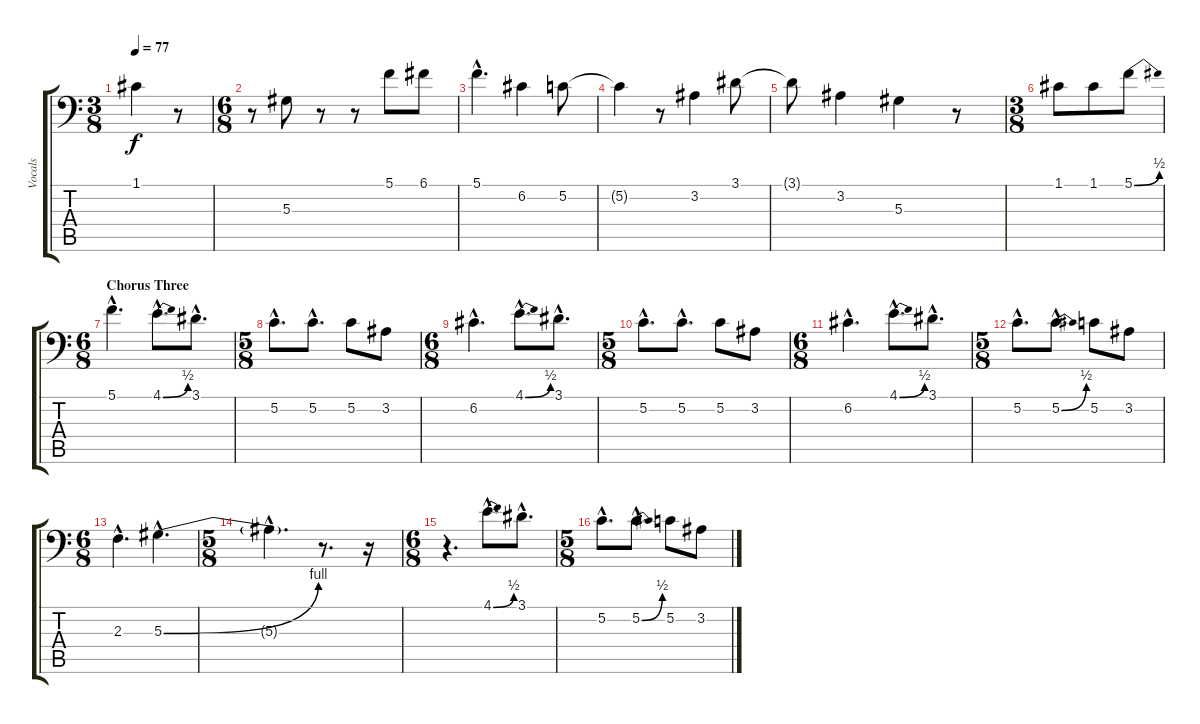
\track ("Vocals" "Vocals") {instrument flute}
\staff {score tabs}
\tuning (C4 G3 Eb3 Bb2 F2 Bb1) {hide}
\ts (3 8)
\tempo 77
\clef f4
\ks c
1.1{t}.4{dy f} r.8 |
\ts (6 8)
r.8 5.3.8 r.8 r.8 5.1.8 6.1.8 |
5.1{hac}.4{d} 6.2.4 5.2.8 |
5.2{t}.4 r.8 3.2.4 3.1.8 |
3.1{t}.8 3.2.4 5.3.4 r.8 |
\ts (3 8)
1.1.8 1.1.8 5.1{be (bend 0 0 60 2)}.8 |
\ts (6 8)
\section ("" "Chorus Three")
5.1{hac}.4{d} 4.1{be (bend 0 0 60 2) hac}.8{d} 3.1{hac}.8{d} |
\ts (5 8)
5.2{hac}.8{d} 5.2{hac}.8{d} 5.2.8 3.2.8 |
\ts (6 8)
6.2{hac}.4{d} 4.1{be (bend 0 0 60 2) hac}.8{d} 3.1{hac}.8{d} |
\ts (5 8)
5.2{hac}.8{d} 5.2{hac}.8{d} 5.2.8 3.2.8 |
\ts (6 8)
6.2{hac}.4{d} 4.1{be (bend 0 0 60 2) hac}.8{d} 3.1{hac}.8{d} |
\ts (5 8)
5.2{hac}.8{d} 5.2{be (bend 0 0 60 2) hac}.8{d} 5.2.8 3.2.8 |
\ts (6 8)
2.3{hac}.4{d} 5.3{be (bend 0 0 60 4) hac}.4{d} |
\ts (5 8)
5.3{hac t}.4{d} r.8{d} r.16 |
\ts (6 8)
r.4{d} 4.1{be (bend 0 0 60 2) hac}.8{d} 3.1{hac}.8{d} |
\ts (5 8)
5.2{hac}.8{d} 5.2{be (bend 0 0 60 2) hac}.8{d} 5.2.8 3.2.8
